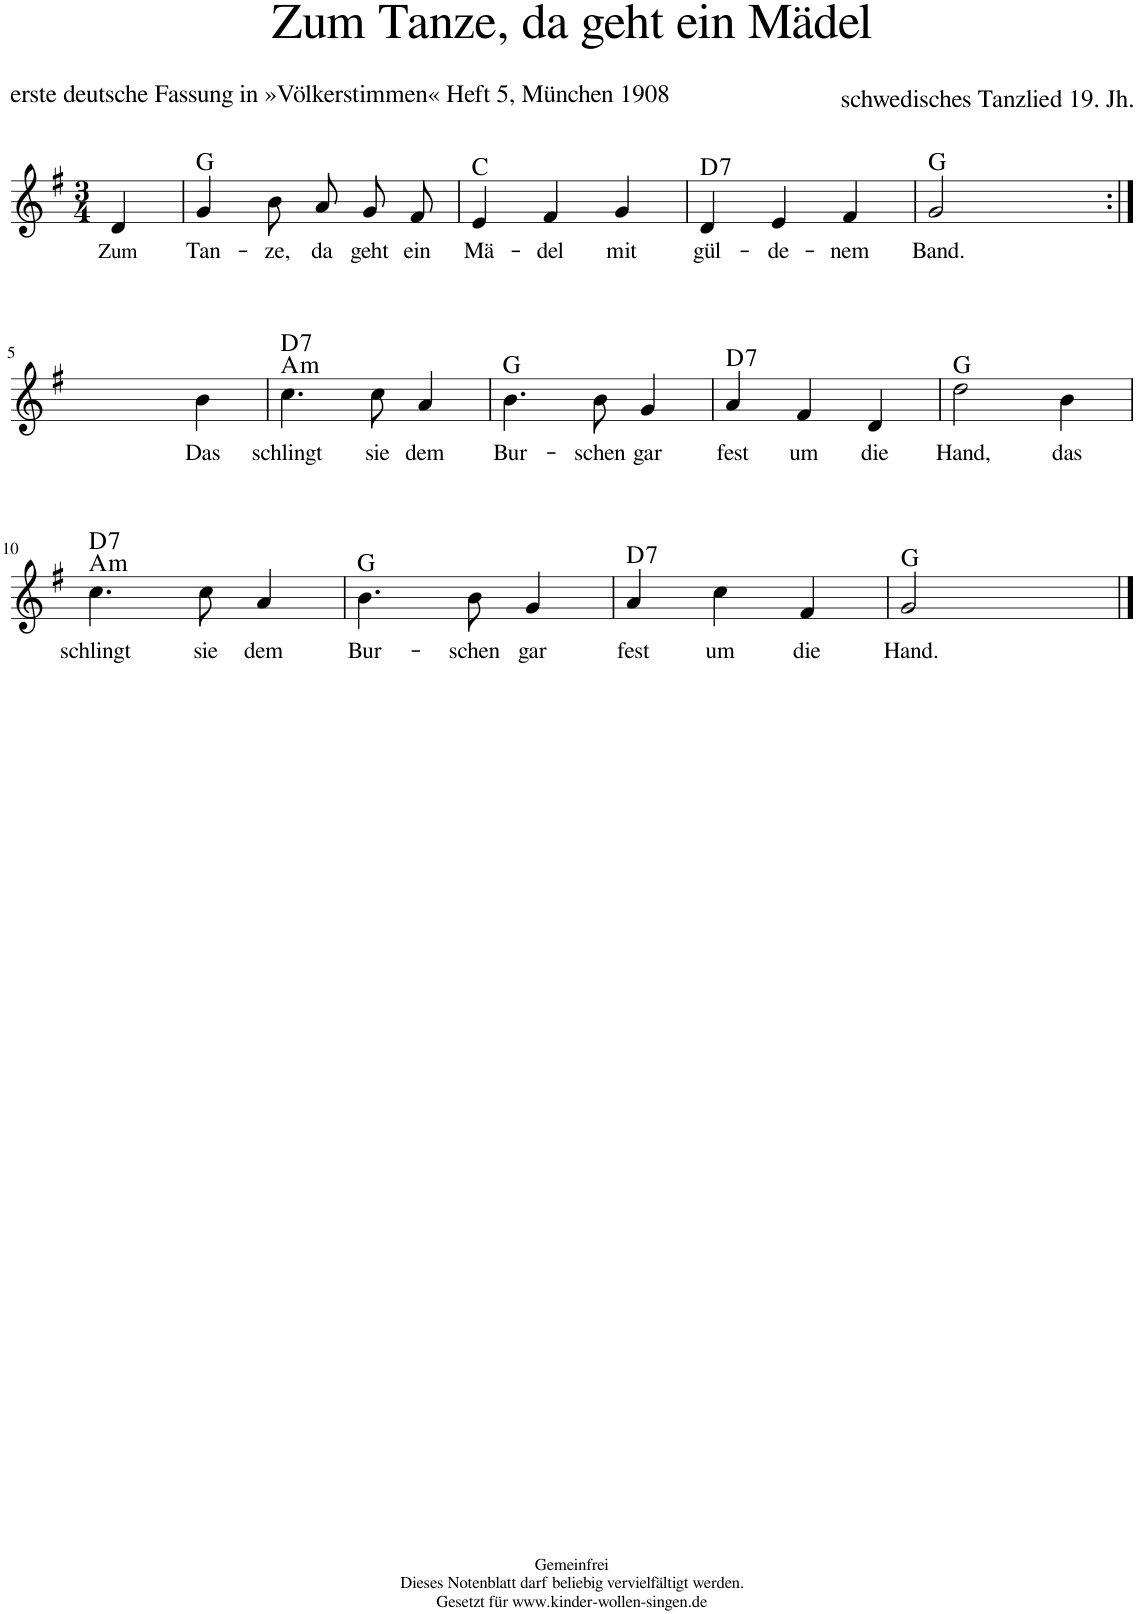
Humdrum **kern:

**kern	**text	**harte
*part1	*part1	*part1
*staff1	*staff1	*
*I"Voice	*	*
*clefG2	*	*
*k[f#]	*	*
*M3/4	*	*
=	=	=
!	!LO:LY:b	!
4d/	Zum	.
=1	=1	=1
!	!LO:LY:b	!
4g/	Tan-	G:maj
!	!LO:LY:b	!
8b/L	-ze,	.
!	!LO:LY:b	!
8a/J	da	.
!	!LO:LY:b	!
8g/L	geht	.
!	!LO:LY:b	!
8f#/J	ein	.
=2	=2	=2
!	!LO:LY:b	!
4e/	Mä-	C:maj
!	!LO:LY:b	!
4f#/	-del	.
!	!LO:LY:b	!
4g/	mit	.
=3	=3	=3
!	!LO:LY:b	!LO:H:kt=7
4d/	gül-	D:7
!	!LO:LY:b	!
4e/	-de-	.
!	!LO:LY:b	!
4f#/	-nem	.
=4	=4	=4
!	!LO:LY:b	!
2g/	Band.	G:maj
4ryy	.	.
!!LO:LB:g=z
=5:|!	=5:|!	=5:|!
2ryy	.	.
!	!LO:LY:b	!
4b\	Das	.
=6	=6	=6
!	!LO:LY:b	!LO:H:n=1:kt=m
!	!	!LO:H:n=2:kt=7
4.cc\	schlingt	A:min D:7
!	!LO:LY:b	!
8cc\	sie	.
!	!LO:LY:b	!
4a/	dem	.
=7	=7	=7
!	!LO:LY:b	!
4.b\	Bur-	G:maj
!	!LO:LY:b	!
8b\	-schen	.
!	!LO:LY:b	!
4g/	gar	.
=8	=8	=8
!	!LO:LY:b	!LO:H:kt=7
4a/	fest	D:7
!	!LO:LY:b	!
4f#/	um	.
!	!LO:LY:b	!
4d/	die	.
=9	=9	=9
!	!LO:LY:b	!
2dd\	Hand,	G:maj
!	!LO:LY:b	!
4b\	das	.
!!LO:LB:g=z
=10	=10	=10
!	!LO:LY:b	!LO:H:n=1:kt=m
!	!	!LO:H:n=2:kt=7
4.cc\	schlingt	A:min D:7
!	!LO:LY:b	!
8cc\	sie	.
!	!LO:LY:b	!
4a/	dem	.
=11	=11	=11
!	!LO:LY:b	!
4.b\	Bur-	G:maj
!	!LO:LY:b	!
8b\	-schen	.
!	!LO:LY:b	!
4g/	gar	.
=12	=12	=12
!	!LO:LY:b	!LO:H:kt=7
4a/	fest	D:7
!	!LO:LY:b	!
4cc\	um	.
!	!LO:LY:b	!
4f#/	die	.
=13	=13	=13
!	!LO:LY:b	!
2g/	Hand.	G:maj
4ryy	.	.
==	==	==
*-	*-	*-
